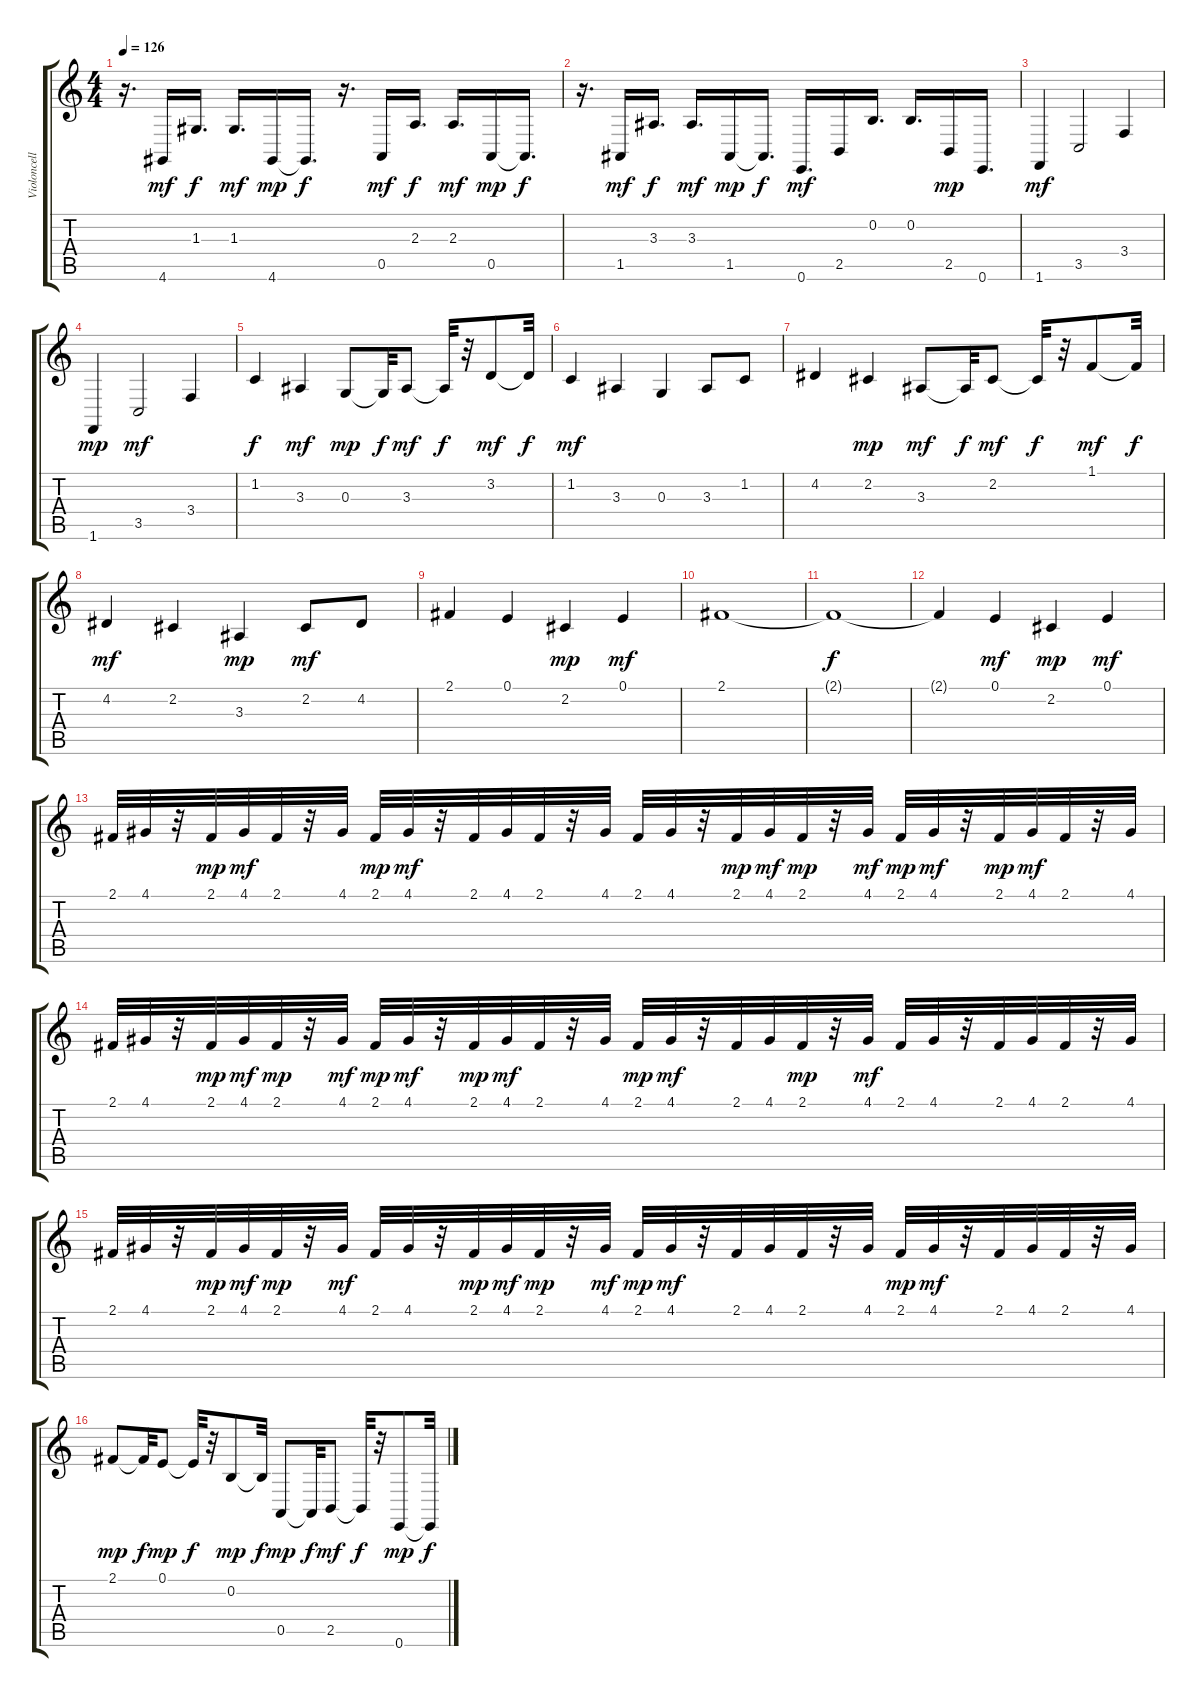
\track ("Violoncello" "Violoncell") {instrument stringensemble1}
\staff {score tabs}
\tuning (E4 B3 G3 D3 A2 E2) {hide}
\ts (4 4)
\tempo 126
\clef g2
\ks c
r.16{d dy mf} 4.6.16 1.3.16{d dy f} 1.3.16{d dy mf} 4.6.16{dy mp} 4.6{t}.16{d dy f} r.16{d} 0.5.16{dy mf} 2.3.16{d dy f} 2.3.16{d dy mf} 0.5.16{dy mp} 0.5{t}.16{d dy f} |
r.16{d} 1.5.16{dy mf} 3.3.16{d dy f} 3.3.16{d dy mf} 1.5.16{dy mp} 1.5{t}.16{d dy f} 0.6.16{d dy mf} 2.5.16 0.2.16{d} 0.2.16{d} 2.5.16{dy mp} 0.6.16{d} |
1.6.4{dy mf} 3.5.2 3.4.4 |
1.6.4{dy mp} 3.5.2{dy mf} 3.4.4 |
1.2.4{dy f} 3.3.4{dy mf} 0.3.8{dy mp} 0.3{t}.32{dy f} 3.3.8{dy mf} 3.3{t}.32{dy f} r.32 3.2.8{dy mf} 3.2{t}.32{dy f} |
1.2.4{dy mf} 3.3.4 0.3.4 3.3.8 1.2.8 |
4.2.4 2.2.4{dy mp} 3.3.8{dy mf} 3.3{t}.32{dy f} 2.2.8{dy mf} 2.2{t}.32{dy f} r.32 1.1.8{dy mf} 1.1{t}.32{dy f} |
4.2.4{dy mf} 2.2.4 3.3.4{dy mp} 2.2.8{dy mf} 4.2.8 |
2.1.4 0.1.4 2.2.4{dy mp} 0.1.4{dy mf} |
2.1.1 |
2.1{t}.1{dy f} |
2.1{t}.4 0.1.4{dy mf} 2.2.4{dy mp} 0.1.4{dy mf} |
2.1.32 4.1.32 r.32 2.1.32{dy mp} 4.1.32{dy mf} 2.1.32 r.32 4.1.32 2.1.32{dy mp} 4.1.32{dy mf} r.32 2.1.32 4.1.32 2.1.32 r.32 4.1.32 2.1.32 4.1.32 r.32 2.1.32{dy mp} 4.1.32{dy mf} 2.1.32{dy mp} r.32 4.1.32{dy mf} 2.1.32{dy mp} 4.1.32{dy mf} r.32 2.1.32{dy mp} 4.1.32{dy mf} 2.1.32 r.32 4.1.32 |
2.1.32 4.1.32 r.32 2.1.32{dy mp} 4.1.32{dy mf} 2.1.32{dy mp} r.32 4.1.32{dy mf} 2.1.32{dy mp} 4.1.32{dy mf} r.32 2.1.32{dy mp} 4.1.32{dy mf} 2.1.32 r.32 4.1.32 2.1.32{dy mp} 4.1.32{dy mf} r.32 2.1.32 4.1.32 2.1.32{dy mp} r.32 4.1.32{dy mf} 2.1.32 4.1.32 r.32 2.1.32 4.1.32 2.1.32 r.32 4.1.32 |
2.1.32 4.1.32 r.32 2.1.32{dy mp} 4.1.32{dy mf} 2.1.32{dy mp} r.32 4.1.32{dy mf} 2.1.32 4.1.32 r.32 2.1.32{dy mp} 4.1.32{dy mf} 2.1.32{dy mp} r.32 4.1.32{dy mf} 2.1.32{dy mp} 4.1.32{dy mf} r.32 2.1.32 4.1.32 2.1.32 r.32 4.1.32 2.1.32{dy mp} 4.1.32{dy mf} r.32 2.1.32 4.1.32 2.1.32 r.32 4.1.32 |
2.1.8{dy mp} 2.1{t}.32{dy f} 0.1.8{dy mp} 0.1{t}.32{dy f} r.32 0.2.8{dy mp} 0.2{t}.32{dy f} 0.5.8{dy mp} 0.5{t}.32{dy f} 2.5.8{dy mf} 2.5{t}.32{dy f} r.32 0.6.8{dy mp} 0.6{t}.32{dy f}
